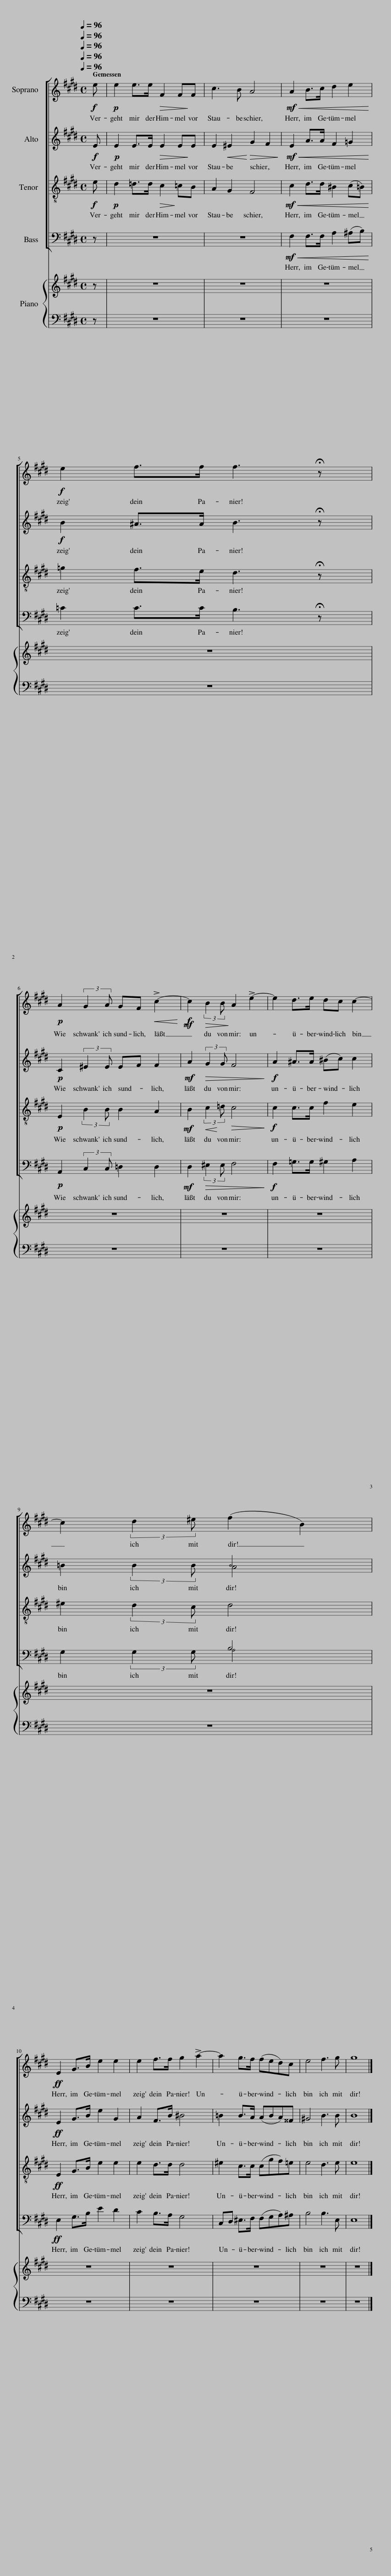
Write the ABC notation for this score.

X:1
%%score [ 1 ( 2 3 ) 4 ( 5 6 ) ]
L:1/8
Q:1/4=96
M:4/4
I:linebreak $
K:E
V:1 treble
V:2 treble
V:3 treble
V:4 treble-8
V:5 bass
V:6 bass
V:1
!f! e |!p! e2 e>e!>(! F2 F!>)!F | c3 B A4 |!mf!!<(! A2 B>c d2 e2!<)! |$!f! e2 f>f f3 !fermata!z |$ %5
!p! A2 (3:2:2G2 A GF!<(! !>!c2-!<)! |!mf!!f! c2!>(! (3:2:2B2 B!>)! A2 !>!e2- | e2 d>e dc c2- |$ c2 (3:2:2d2 ^e (f2 B2) |$!ff! E2 G>B e2 e2 | %10
 e2 f>f g2 !>!a2- | a2 g>f (fed)c | e4 f3 g | g8 |] %14
V:2
!f! E |!p! E2 E>E!>(! E2 E!>)!E | E2!<(! ^E2!<)!!>(! G2 F2!>)! |!mf!!<(! E2 A>A F2 =G2!<)! |$!f! B2 ^A>A B3 !fermata!z |$ %5
!p! C2 (3:2:2^E2 E EF F2 |!mf! A2!>(! (3:2:2G2 G F4!>)! |!f! A2 ^A>A (^Bc) c2 |$ =B2 (3:2:2B2 B A4 |$!ff! E2 G>B e2 G2 | %10
 A2 F>B ^B4 | =B2 B>A (ABA)^^F | ^G4 B3 B | B8 |] %14
V:3
 x | x8 | x8 | x8 |$ x8 |$ %5
 x8 | x8 | x8 |$ x4 B4 |$ x8 | %10
 x8 | x8 | x8 | x8 |] %14
V:4
!f! e |!p! d2 =d>d!>(! c2!>)! =cB | A2 G2 F4 |!mf!!<(! c2 d>d ^B2 (c=B)!<)! |$ =g2 f>e d3 !fermata!z |$ %5
!p! E2 (3:2:2B2 B B2 A2 |!mf! B2!<(! (3:2:2c2!<)! =d!>(! c4!>)! |!f! c2 c>c f2 e2 |$ ^e2 (3:2:2d2 c d4 |$!ff! E2 G>B e2 e2 | %10
 e2 d>d d4 | ^e2 c>c (cgf)=e | e4 d3 e | e8 |] %14
V:5
 z | z8 | z8 |!mf!!<(! F,2 F,>F, A,2 (^A,B,)!<)! |$ =C2 C>C B,3 !fermata!z |$ %5
!p! A,,2 (3:2:2C,2 C, =D,2 D,2 |!mf! D,2!>(! (3:2:2^E,2 E, F,4!>)! |!f! F,2 =G,>G, ^G,2 A,2 |$ G,2 (3:2:2G,2 G, B,4 |$!ff! E,2 G,>B, E2 D2 | %10
 C2 B,>A, G,4 | C,D, ^E,>F, (F,G,A,)^A, | B,4 B,3 E, | E,8 |] %14
V:6
 x | x8 | x8 | x8 |$ x8 |$ %5
 x8 | x8 | x8 |$ x4 A,4 |$ x8 | %10
 x8 | x8 | x8 | x8 |] %14
